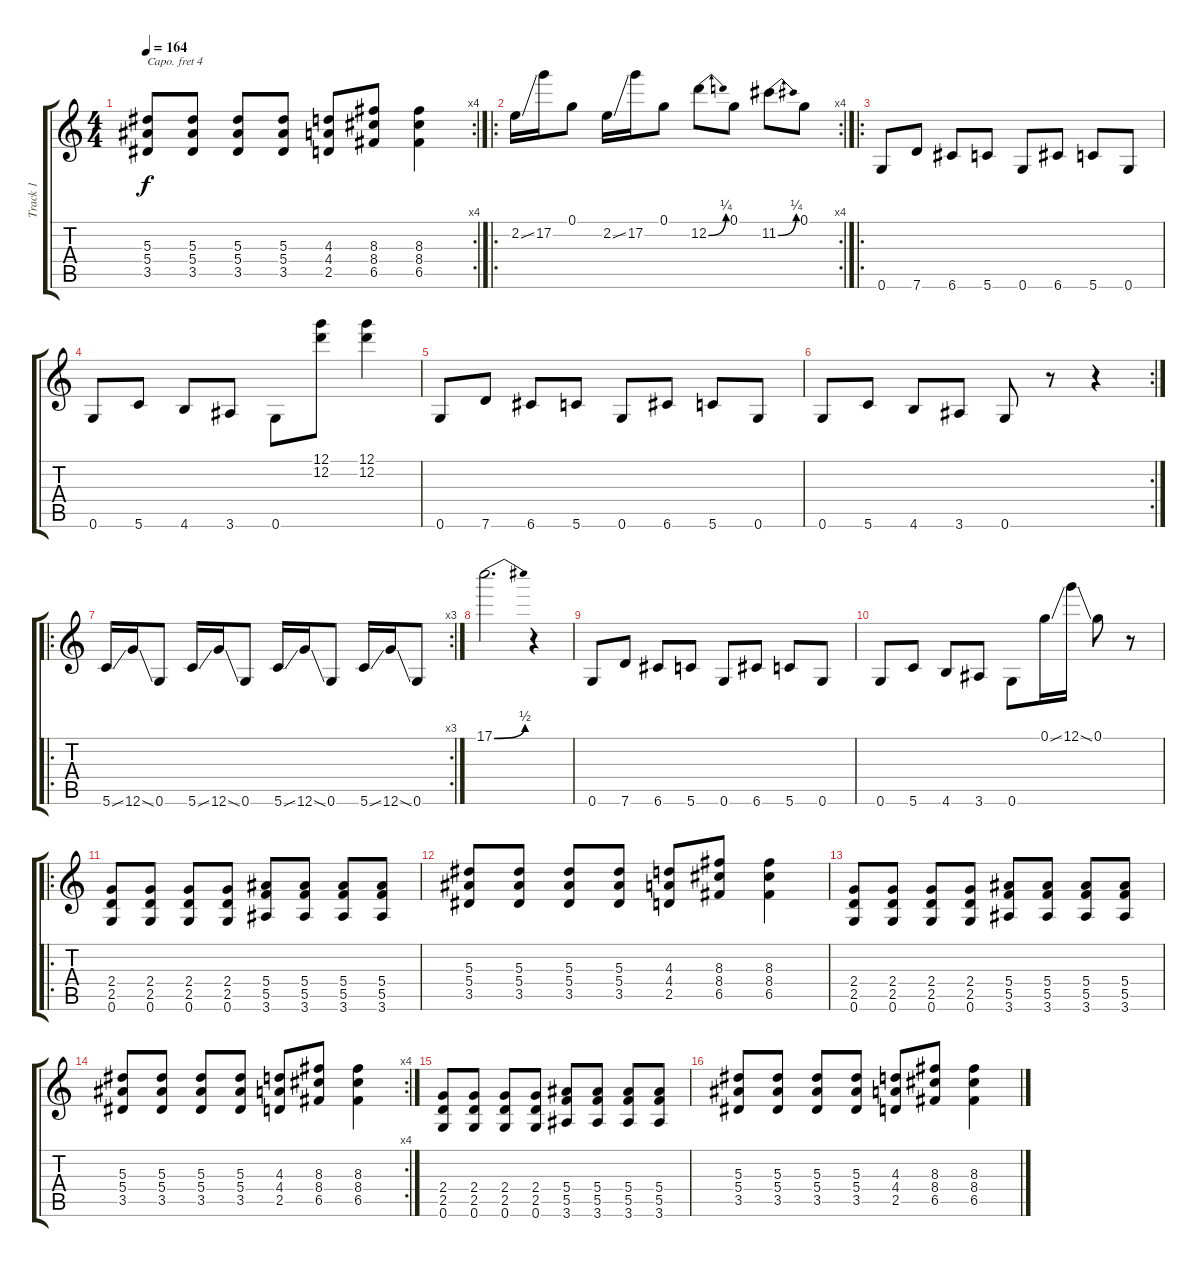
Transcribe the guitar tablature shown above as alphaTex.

\track ("Track 1" "Track 1") {instrument overdrivenguitar}
\staff {score tabs}
\capo 4
\tuning (Eb4 Bb3 Gb3 Db3 Ab2 Eb2) {hide}
\rc 4
\ts (4 4)
\tempo 164
\clef g2
\ks c
(5.3 5.4 3.5).8{dy f} (5.3 5.4 3.5).8 (5.3 5.4 3.5).8 (5.3 5.4 3.5).8 (4.3 4.4 2.5).8 (8.3 8.4 6.5).8 (8.3 8.4 6.5).4 |
\ro
\rc 4
2.2{ss}.16 17.2.16 0.1.8 2.2{ss}.16 17.2.16 0.1.8 12.2{be (bend 0 0 60 1)}.8 0.1.8 11.2{be (bend 0 0 60 1)}.8 0.1.8 |
\ro
0.6.8 7.6.8 6.6.8 5.6.8 0.6.8 6.6.8 5.6.8 0.6.8 |
0.6.8 5.6.8 4.6.8 3.6.8 0.6.8 (12.1 12.2).8 (12.1 12.2).4 |
0.6.8 7.6.8 6.6.8 5.6.8 0.6.8 6.6.8 5.6.8 0.6.8 |
\rc 2
0.6.8 5.6.8 4.6.8 3.6.8 0.6.8 r.8 r.4 |
\ro
\rc 3
5.6{ss}.16 12.6{ss}.16 0.6.8 5.6{ss}.16 12.6{ss}.16 0.6.8 5.6{ss}.16 12.6{ss}.16 0.6.8 5.6{ss}.16 12.6{ss}.16 0.6.8 |
17.1{be (bend 0 0 60 2)}.2{d} r.4 |
0.6.8 7.6.8 6.6.8 5.6.8 0.6.8 6.6.8 5.6.8 0.6.8 |
0.6.8 5.6.8 4.6.8 3.6.8 0.6.8 0.1{ss}.16 12.1{ss}.16 0.1.8 r.8 |
\ro
(2.4 2.5 0.6).8 (2.4 2.5 0.6).8 (2.4 2.5 0.6).8 (2.4 2.5 0.6).8 (5.4 5.5 3.6).8 (5.4 5.5 3.6).8 (5.4 5.5 3.6).8 (5.4 5.5 3.6).8 |
(5.3 5.4 3.5).8 (5.3 5.4 3.5).8 (5.3 5.4 3.5).8 (5.3 5.4 3.5).8 (4.3 4.4 2.5).8 (8.3 8.4 6.5).8 (8.3 8.4 6.5).4 |
(2.4 2.5 0.6).8 (2.4 2.5 0.6).8 (2.4 2.5 0.6).8 (2.4 2.5 0.6).8 (5.4 5.5 3.6).8 (5.4 5.5 3.6).8 (5.4 5.5 3.6).8 (5.4 5.5 3.6).8 |
\rc 4
(5.3 5.4 3.5).8 (5.3 5.4 3.5).8 (5.3 5.4 3.5).8 (5.3 5.4 3.5).8 (4.3 4.4 2.5).8 (8.3 8.4 6.5).8 (8.3 8.4 6.5).4 |
(2.4 2.5 0.6).8 (2.4 2.5 0.6).8 (2.4 2.5 0.6).8 (2.4 2.5 0.6).8 (5.4 5.5 3.6).8 (5.4 5.5 3.6).8 (5.4 5.5 3.6).8 (5.4 5.5 3.6).8 |
(5.3 5.4 3.5).8 (5.3 5.4 3.5).8 (5.3 5.4 3.5).8 (5.3 5.4 3.5).8 (4.3 4.4 2.5).8 (8.3 8.4 6.5).8 (8.3 8.4 6.5).4
